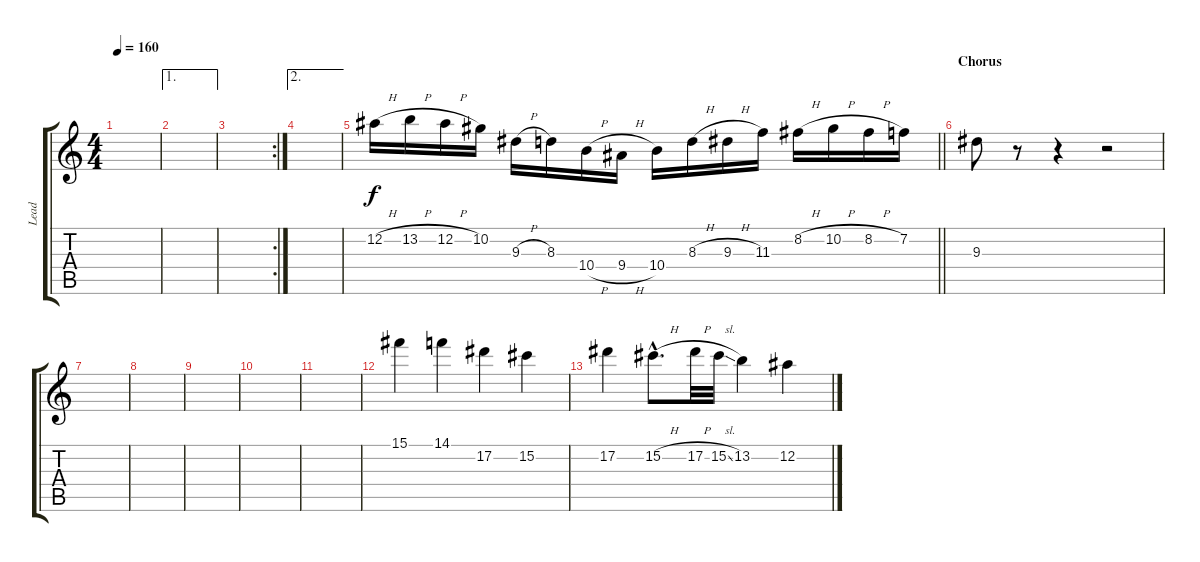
\track ("Lead" "Lead") {instrument distortionguitar}
\staff {score tabs}
\tuning (Eb4 Bb3 Gb3 Db3 Ab2 Eb2) {hide}
\ts (4 4)
\tempo 160
\clef g2
\ks c
|
\ae 1
|
\rc 2
|
\ae 2
|
\barLineRight lightlight
12.2{h}.16 13.2{h}.16 12.2{h}.16 10.2.16 9.3{h}.16 8.3.16 10.4{h}.16 9.4{h}.16 10.4.16 8.3{h}.16 9.3{h}.16 11.3.16 8.2{h}.16 10.2{h}.16 8.2{h}.16 7.2.16 |
\section ("" "Chorus")
9.3.8 r.8 r.4 r.2 |
|
|
|
|
|
15.1.4 14.1.4 17.2.4 15.2.4 |
17.2.4 15.2{h hac}.8{d} 17.2{h}.32 15.2{sl}.32 13.2.4 12.2.4
